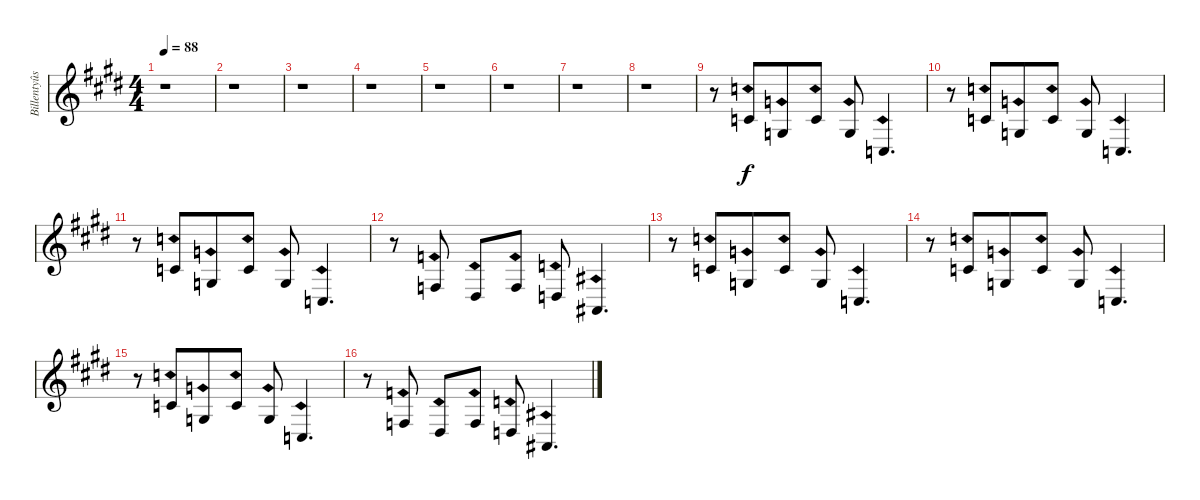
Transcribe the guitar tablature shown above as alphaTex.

\track ("Billentyûs 2 (Mats Olausson)" "Billentyûs") {instrument honkytonkpiano}
\staff {score}
\tuning (E4 B3 G3 D3 A2 E2) {hide}
\ts (4 4)
\tempo 88
\clef g2
\ks e
r.1{dy f} |
r.1 |
r.1 |
r.1 |
r.1 |
r.1 |
r.1 |
r.1 |
r.8 1.2{ph 12}.8{beam merge} 0.3{ph 12}.8 1.2{ph 12}.8 0.3{ph 12}.8 3.5{ph 12}.4{d} |
r.8 1.2{ph 12}.8{beam merge} 0.3{ph 12}.8 1.2{ph 12}.8 0.3{ph 12}.8 3.5{ph 12}.4{d} |
r.8 1.2{ph 12}.8{beam merge} 0.3{ph 12}.8 1.2{ph 12}.8 0.3{ph 12}.8 3.5{ph 12}.4{d} |
r.8 3.4{ph 12}.8 1.4{ph 12}.8 3.4{ph 12}.8 0.4{ph 12}.8 1.5{ph 12}.4{d} |
r.8 1.2{ph 12}.8{beam merge} 0.3{ph 12}.8 1.2{ph 12}.8 0.3{ph 12}.8 3.5{ph 12}.4{d} |
r.8 1.2{ph 12}.8{beam merge} 0.3{ph 12}.8 1.2{ph 12}.8 0.3{ph 12}.8 3.5{ph 12}.4{d} |
r.8 1.2{ph 12}.8{beam merge} 0.3{ph 12}.8 1.2{ph 12}.8 0.3{ph 12}.8 3.5{ph 12}.4{d} |
r.8 3.4{ph 12}.8 1.4{ph 12}.8 3.4{ph 12}.8 0.4{ph 12}.8 1.5{ph 12}.4{d}
